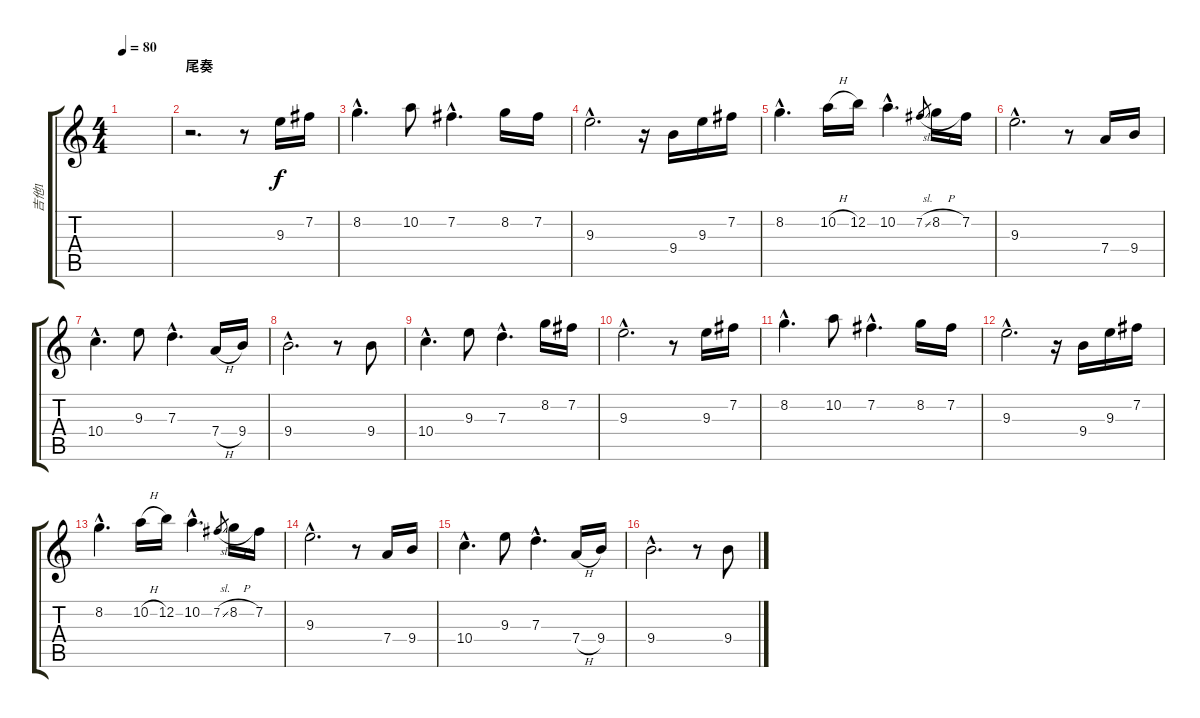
\track ("吉他1" "吉他1") {instrument acousticguitarsteel}
\staff {score tabs}
\tuning (E4 B3 G3 D3 A2 E2) {hide}
\ts (4 4)
\tempo 80
\clef g2
\ks c
|
\section ("" "尾奏")
r.2{d} r.8 9.3.16 7.2.16 |
8.2{hac}.4{d} 10.2.8 7.2{hac}.4{d} 8.2.16 7.2.16 |
9.3{hac}.2{d} r.16 9.4.16 9.3.16 7.2.16 |
8.2{hac}.4{d} 10.2{h}.16 12.2.16 10.2{hac}.4{d} 7.2{sl}.8{gr} 8.2{h}.16 7.2.16 |
9.3{hac}.2{d} r.8 7.4.16 9.4.16 |
10.4{hac}.4{d} 9.3.8 7.3{hac}.4{d} 7.4{h}.16 9.4.16 |
9.4{hac}.2{d} r.8 9.4.8 |
10.4{hac}.4{d} 9.3.8 7.3{hac}.4{d} 8.2.16 7.2.16 |
9.3{hac}.2{d} r.8 9.3.16 7.2.16 |
8.2{hac}.4{d} 10.2.8 7.2{hac}.4{d} 8.2.16 7.2.16 |
9.3{hac}.2{d} r.16 9.4.16 9.3.16 7.2.16 |
8.2{hac}.4{d} 10.2{h}.16 12.2.16 10.2{hac}.4{d} 7.2{sl}.8{gr} 8.2{h}.16 7.2.16 |
9.3{hac}.2{d} r.8 7.4.16 9.4.16 |
10.4{hac}.4{d} 9.3.8 7.3{hac}.4{d} 7.4{h}.16 9.4.16 |
9.4{hac}.2{d} r.8 9.4.8
